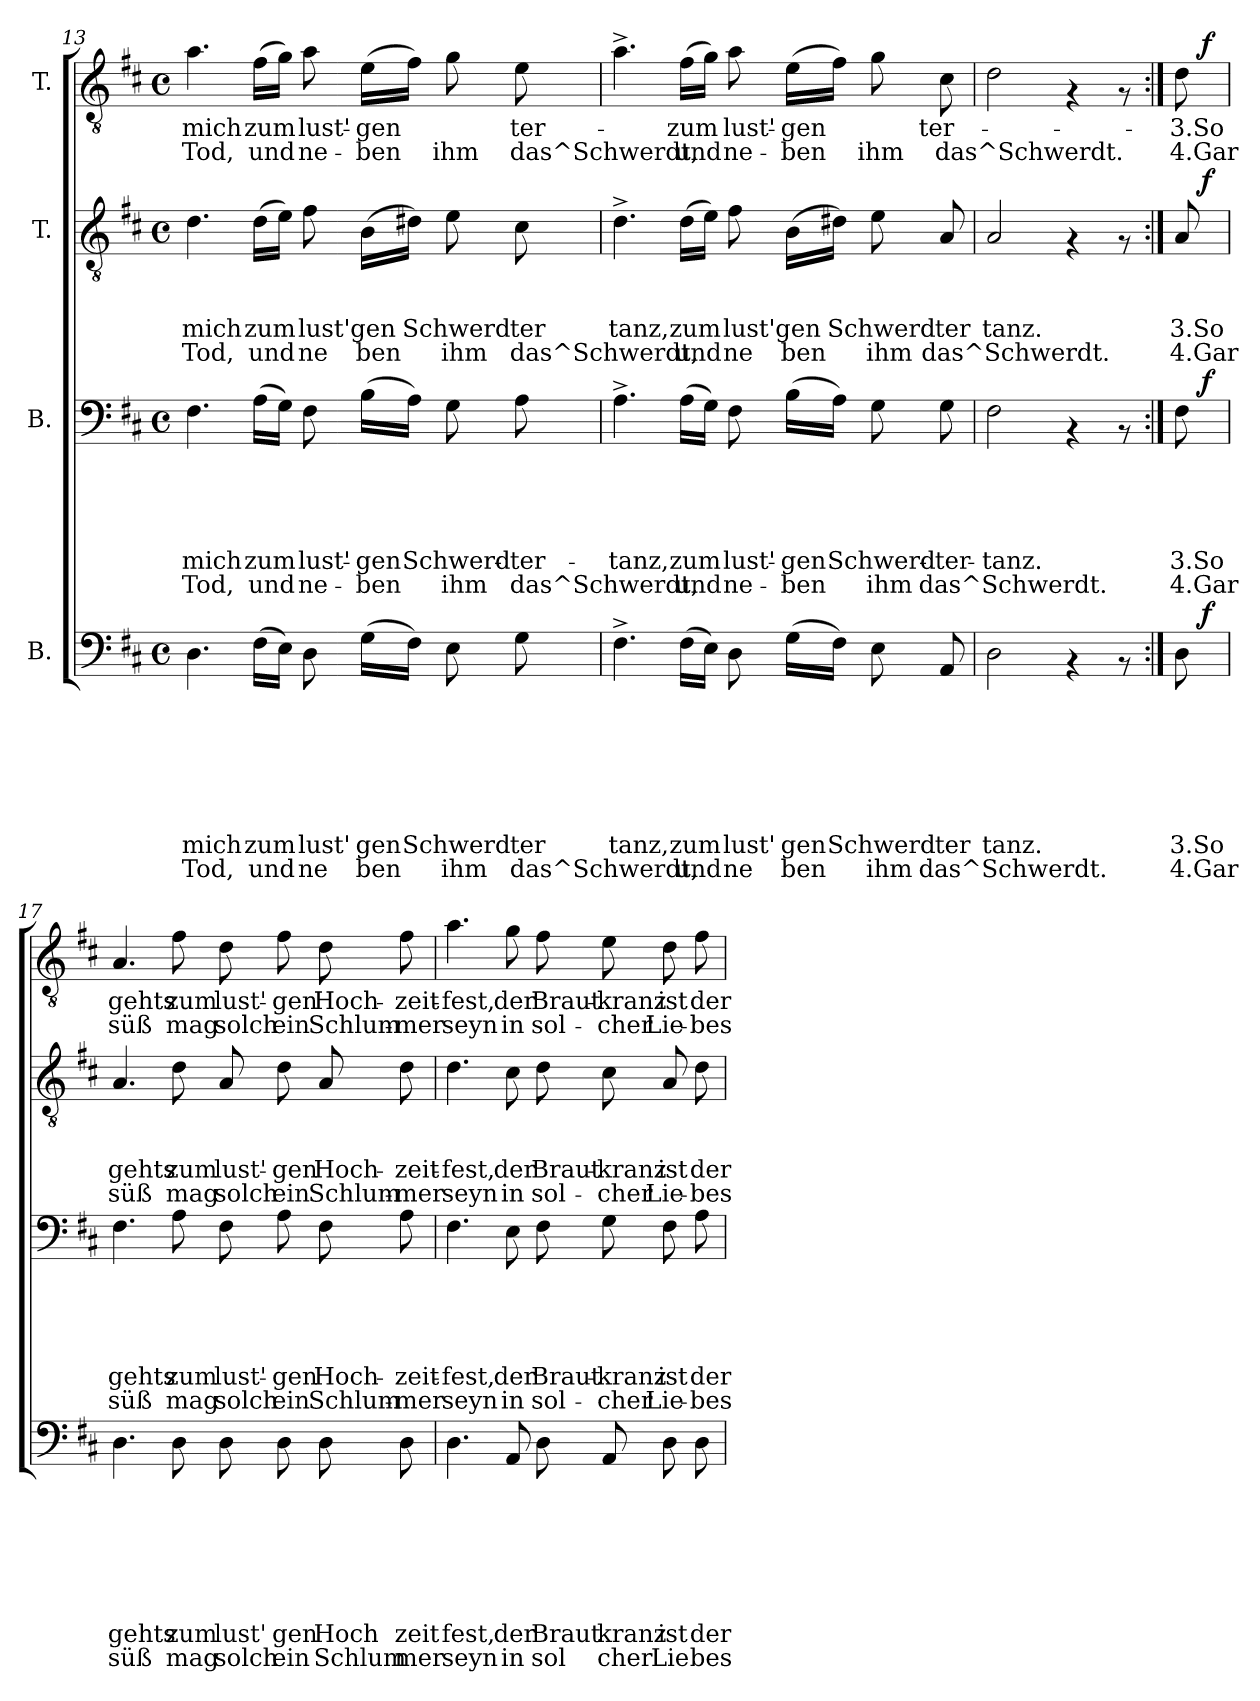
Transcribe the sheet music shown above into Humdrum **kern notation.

**kern	**text	**text	**text	**text	**text	**text	**text	**text	**dynam	**kern	**text	**text	**text	**text	**text	**text	**dynam	**kern	**text	**text	**text	**text	**dynam	**kern	**text	**text	**dynam
*part4	*part4	*part4	*part4	*part4	*part4	*part4	*part4	*part4	*part4	*part3	*part3	*part3	*part3	*part3	*part3	*part3	*part3	*part2	*part2	*part2	*part2	*part2	*part2	*part1	*part1	*part1	*part1
*staff4	*staff4	*staff4	*staff4	*staff4	*staff4	*staff4	*staff4	*staff4	*staff4	*staff3	*staff3	*staff3	*staff3	*staff3	*staff3	*staff3	*staff3	*staff2	*staff2	*staff2	*staff2	*staff2	*staff2	*staff1	*staff1	*staff1	*staff1
*I"B.	*	*	*	*	*	*	*	*	*	*I"B.	*	*	*	*	*	*	*	*I"T.	*	*	*	*	*	*I"T.	*	*	*
!!LO:LB:g=z
*clefF4	*	*	*	*	*	*	*	*	*	*clefF4	*	*	*	*	*	*	*	*clefGv2	*	*	*	*	*	*clefGv2	*	*	*
*k[f#c#]	*	*	*	*	*	*	*	*	*	*k[f#c#]	*	*	*	*	*	*	*	*k[f#c#]	*	*	*	*	*	*k[f#c#]	*	*	*
*D:	*	*	*	*	*	*	*	*	*	*D:	*	*	*	*	*	*	*	*D:	*	*	*	*	*	*D:	*	*	*
*M4/4	*	*	*	*	*	*	*	*	*	*M4/4	*	*	*	*	*	*	*	*M4/4	*	*	*	*	*	*M4/4	*	*	*
*met(c)	*	*	*	*	*	*	*	*	*	*met(c)	*	*	*	*	*	*	*	*met(c)	*	*	*	*	*	*met(c)	*	*	*
=13	=13	=13	=13	=13	=13	=13	=13	=13	=13	=13	=13	=13	=13	=13	=13	=13	=13	=13	=13	=13	=13	=13	=13	=13	=13	=13	=13
!	!	!	!	!	!	!	!LO:LY:b:rj	!LO:LY:b:rj	!	!	!	!	!	!	!LO:LY:b:rj	!LO:LY:b:rj	!	!	!	!	!LO:LY:b:rj	!LO:LY:b:rj	!	!	!LO:LY:b:rj	!LO:LY:b:rj	!
4.D\	.	.	.	.	.	.	mich	Tod,	.	4.F#\	.	.	.	.	mich	Tod,	.	4.d\	.	.	mich	Tod,	.	4.a\	mich	Tod,	.
!	!	!	!	!	!	!	!LO:LY:b:rj	!LO:LY:b:rj	!	!	!	!	!	!	!LO:LY:b:rj	!LO:LY:b:rj	!	!	!	!	!LO:LY:b:rj	!LO:LY:b:rj	!	!	!LO:LY:b:rj	!LO:LY:b:rj	!
(>16F#\LL	.	.	.	.	.	.	zum	und	.	(>16A\LL	.	.	.	.	zum	und	.	(>16d\LL	.	.	zum	und	.	(>16f#\LL	zum	und	.
16E\JJ)	.	.	.	.	.	.	.	.	.	16G\JJ)	.	.	.	.	.	.	.	16e\JJ)	.	.	.	.	.	16g\JJ)	.	.	.
!	!	!	!	!	!	!	!LO:LY:b:rj	!LO:LY:b:rj	!	!	!	!	!	!	!LO:LY:b:rj	!LO:LY:b:rj	!	!	!	!	!LO:LY:b:rj	!LO:LY:b:rj	!	!	!LO:LY:b:rj	!LO:LY:b:rj	!
8D\	.	.	.	.	.	.	lust'	ne	.	8F#\	.	.	.	.	lust'-	ne-	.	8f#\	.	.	lust'	ne	.	8a\	lust'-	ne-	.
!	!	!	!	!	!	!	!LO:LY:b:rj	!LO:LY:b:rj	!	!	!	!	!	!	!LO:LY:b:rj	!LO:LY:b:rj	!	!	!	!	!LO:LY:b:rj	!LO:LY:b:rj	!	!	!LO:LY:b:rj	!LO:LY:b:rj	!
(>16G\LL	.	.	.	.	.	.	gen	ben	.	(>16B\LL	.	.	.	.	-gen	-ben	.	(>16B\LL	.	.	gen	ben	.	(>16e\LL	-gen	-ben	.
!	!	!	!	!	!	!	!LO:LY:b:rj	!	!	!	!	!	!	!	!LO:LY:b:rj	!	!	!	!	!	!LO:LY:b:rj	!	!	!	!	!	!
16F#\JJ)	.	.	.	.	.	.	Schwerd	.	.	16A\JJ)	.	.	.	.	Schwerd-	.	.	16d#X\JJ)	.	.	Schwerd	.	.	16f#\JJ)	.	.	.
!	!	!	!	!	!	!	!	!LO:LY:b:rj	!	!	!	!	!	!	!	!LO:LY:b:rj	!	!	!	!	!	!LO:LY:b:rj	!	!	!	!LO:LY:b:rj	!
8E\	.	.	.	.	.	.	.	ihm	.	8G\	.	.	.	.	.	ihm	.	8e\	.	.	.	ihm	.	8g\	.	ihm	.
!	!	!	!	!	!	!	!LO:LY:b:rj	!LO:LY:b:rj	!	!	!	!	!	!	!LO:LY:b:rj	!LO:LY:b:rj	!	!	!	!	!LO:LY:b:rj	!LO:LY:b:rj	!	!	!LO:LY:b:rj	!LO:LY:b:rj	!
8G\	.	.	.	.	.	.	ter	das^Schwerdt,	.	8A\	.	.	.	.	-ter-	das^Schwerdt,	.	8c#\	.	.	ter	das^Schwerdt,	.	8e\	-ter-	das^Schwerdt,	.
=14!	=14!	=14!	=14!	=14!	=14!	=14!	=14!	=14!	=14!	=14!	=14!	=14!	=14!	=14!	=14!	=14!	=14!	=14!	=14!	=14!	=14!	=14!	=14!	=14!	=14!	=14!	=14!
!	!	!	!	!	!	!	!LO:LY:b:rj	!	!	!	!	!	!	!	!LO:LY:b:rj	!	!	!	!	!	!LO:LY:b:rj	!	!	!	!	!	!
4.F#^>\	.	.	.	.	.	.	tanz,	.	.	4.A^>\	.	.	.	.	-tanz,	.	.	4.d^>\	.	.	tanz,	.	.	4.a^>\	.	.	.
!	!	!	!	!	!	!	!LO:LY:b:rj	!LO:LY:b:rj	!	!	!	!	!	!	!LO:LY:b:rj	!LO:LY:b:rj	!	!	!	!	!LO:LY:b:rj	!LO:LY:b:rj	!	!	!LO:LY:b:rj	!LO:LY:b:rj	!
(>16F#\LL	.	.	.	.	.	.	zum	und	.	(>16A\LL	.	.	.	.	zum	und	.	(>16d\LL	.	.	zum	und	.	(>16f#\LL	zum	und	.
16E\JJ)	.	.	.	.	.	.	.	.	.	16G\JJ)	.	.	.	.	.	.	.	16e\JJ)	.	.	.	.	.	16g\JJ)	.	.	.
!	!	!	!	!	!	!	!LO:LY:b:rj	!LO:LY:b:rj	!	!	!	!	!	!	!LO:LY:b:rj	!LO:LY:b:rj	!	!	!	!	!LO:LY:b:rj	!LO:LY:b:rj	!	!	!LO:LY:b:rj	!LO:LY:b:rj	!
8D\	.	.	.	.	.	.	lust'	ne	.	8F#\	.	.	.	.	lust'-	ne-	.	8f#\	.	.	lust'	ne	.	8a\	lust'-	ne-	.
!	!	!	!	!	!	!	!LO:LY:b:rj	!LO:LY:b:rj	!	!	!	!	!	!	!LO:LY:b:rj	!LO:LY:b:rj	!	!	!	!	!LO:LY:b:rj	!LO:LY:b:rj	!	!	!LO:LY:b:rj	!LO:LY:b:rj	!
(>16G\LL	.	.	.	.	.	.	gen	ben	.	(>16B\LL	.	.	.	.	-gen	-ben	.	(>16B\LL	.	.	gen	ben	.	(>16e\LL	-gen	-ben	.
!	!	!	!	!	!	!	!LO:LY:b:rj	!	!	!	!	!	!	!	!LO:LY:b:rj	!	!	!	!	!	!LO:LY:b:rj	!	!	!	!	!	!
16F#\JJ)	.	.	.	.	.	.	Schwerd	.	.	16A\JJ)	.	.	.	.	Schwerd-	.	.	16d#X\JJ)	.	.	Schwerd	.	.	16f#\JJ)	.	.	.
!	!	!	!	!	!	!	!	!LO:LY:b:rj	!	!	!	!	!	!	!	!LO:LY:b:rj	!	!	!	!	!	!LO:LY:b:rj	!	!	!	!LO:LY:b:rj	!
8E\	.	.	.	.	.	.	.	ihm	.	8G\	.	.	.	.	.	ihm	.	8e\	.	.	.	ihm	.	8g\	.	ihm	.
!	!	!	!	!	!	!	!LO:LY:b:rj	!LO:LY:b:rj	!	!	!	!	!	!	!LO:LY:b:rj	!LO:LY:b:rj	!	!	!	!	!LO:LY:b:rj	!LO:LY:b:rj	!	!	!LO:LY:b:rj	!LO:LY:b:rj	!
8AA/	.	.	.	.	.	.	ter	das^Schwerdt.	.	8G\	.	.	.	.	-ter-	das^Schwerdt.	.	8A/	.	.	ter	das^Schwerdt.	.	8c#\	-ter-	das^Schwerdt.	.
=15!	=15!	=15!	=15!	=15!	=15!	=15!	=15!	=15!	=15!	=15!	=15!	=15!	=15!	=15!	=15!	=15!	=15!	=15!	=15!	=15!	=15!	=15!	=15!	=15!	=15!	=15!	=15!
!	!	!	!	!	!	!	!LO:LY:b:rj	!	!	!	!	!	!	!	!LO:LY:b:rj	!	!	!	!	!	!LO:LY:b:rj	!	!	!	!	!	!
2D\	.	.	.	.	.	.	tanz.	.	.	2F#\	.	.	.	.	-tanz.	.	.	2A/	.	.	tanz.	.	.	2d\	.	.	.
4rAA	.	.	.	.	.	.	.	.	.	4rAA	.	.	.	.	.	.	.	4rF	.	.	.	.	.	4rF	.	.	.
8rAA	.	.	.	.	.	.	.	.	.	8rAA	.	.	.	.	.	.	.	8rF	.	.	.	.	.	8rF	.	.	.
!!LO:PB:g=z
=16:|!	=16:|!	=16:|!	=16:|!	=16:|!	=16:|!	=16:|!	=16:|!	=16:|!	=16:|!	=16:|!	=16:|!	=16:|!	=16:|!	=16:|!	=16:|!	=16:|!	=16:|!	=16:|!	=16:|!	=16:|!	=16:|!	=16:|!	=16:|!	=16:|!	=16:|!	=16:|!	=16:|!
!	!	!	!	!	!	!	!LO:LY:b:rj	!LO:LY:b:rj	!	!	!	!	!	!	!LO:LY:b:rj	!LO:LY:b:rj	!	!	!	!	!LO:LY:b:rj	!LO:LY:b:rj	!	!	!LO:LY:b:rj	!LO:LY:b:rj	!
*^	*	*	*	*	*	*	*	*	*	*^	*	*	*	*	*	*	*	*^	*	*	*	*	*	*^	*	*	*
8D\	16ryy	.	.	.	.	.	.	3.So	4.Gar	.	8F#\	16ryy	.	.	.	.	3.So	4.Gar	.	8A/	16ryy	.	.	3.So	4.Gar	.	8d\	16ryy	3.So	4.Gar	.
!	!	!	!	!	!	!	!	!	!	!LO:DY:a	!	!	!	!	!	!	!	!	!LO:DY:a	!	!	!	!	!	!	!LO:DY:a	!	!	!	!	!LO:DY:a
.	16ryy	.	.	.	.	.	.	.	.	f	.	16ryy	.	.	.	.	.	.	f	.	16ryy	.	.	.	.	f	.	16ryy	.	.	f
=17!	=17!	=17!	=17!	=17!	=17!	=17!	=17!	=17!	=17!	=17!	=17!	=17!	=17!	=17!	=17!	=17!	=17!	=17!	=17!	=17!	=17!	=17!	=17!	=17!	=17!	=17!	=17!	=17!	=17!	=17!	=17!
!	!	!	!	!	!	!	!	!LO:LY:b:rj	!LO:LY:b:rj	!	!	!	!	!	!	!	!LO:LY:b:rj	!LO:LY:b:rj	!	!	!	!	!	!LO:LY:b:rj	!LO:LY:b:rj	!	!	!	!LO:LY:b:rj	!LO:LY:b:rj	!
*v	*v	*	*	*	*	*	*	*	*	*	*	*	*	*	*	*	*	*	*	*v	*v	*	*	*	*	*	*v	*v	*	*	*
*	*	*	*	*	*	*	*	*	*	*v	*v	*	*	*	*	*	*	*	*	*	*	*	*	*	*	*	*	*
4.D\	.	.	.	.	.	.	gehts	süß	.	4.F#\	.	.	.	.	gehts	süß	.	4.A/	.	.	gehts	süß	.	4.A/	gehts	süß	.
!	!	!	!	!	!	!	!LO:LY:b:rj	!LO:LY:b:rj	!	!	!	!	!	!	!LO:LY:b:rj	!LO:LY:b:rj	!	!	!	!	!LO:LY:b:rj	!LO:LY:b:rj	!	!	!LO:LY:b:rj	!LO:LY:b:rj	!
8D\	.	.	.	.	.	.	zum	mag	.	8A\	.	.	.	.	zum	mag	.	8d\	.	.	zum	mag	.	8f#\	zum	mag	.
!	!	!	!	!	!	!	!LO:LY:b:rj	!LO:LY:b:rj	!	!	!	!	!	!	!LO:LY:b:rj	!LO:LY:b:rj	!	!	!	!	!LO:LY:b:rj	!LO:LY:b:rj	!	!	!LO:LY:b:rj	!LO:LY:b:rj	!
8D\	.	.	.	.	.	.	lust'	solch	.	8F#\	.	.	.	.	lust'-	solch	.	8A/	.	.	lust'-	solch	.	8d\	lust'-	solch	.
!	!	!	!	!	!	!	!LO:LY:b:rj	!LO:LY:b:rj	!	!	!	!	!	!	!LO:LY:b:rj	!LO:LY:b:rj	!	!	!	!	!LO:LY:b:rj	!LO:LY:b:rj	!	!	!LO:LY:b:rj	!LO:LY:b:rj	!
8D\	.	.	.	.	.	.	gen	ein	.	8A\	.	.	.	.	-gen	ein	.	8d\	.	.	-gen	ein	.	8f#\	-gen	ein	.
!	!	!	!	!	!	!	!LO:LY:b:rj	!LO:LY:b:rj	!	!	!	!	!	!	!LO:LY:b:rj	!LO:LY:b:rj	!	!	!	!	!LO:LY:b:rj	!LO:LY:b:rj	!	!	!LO:LY:b:rj	!LO:LY:b:rj	!
8D\	.	.	.	.	.	.	Hoch	Schlum	.	8F#\	.	.	.	.	Hoch-	Schlum-	.	8A/	.	.	Hoch-	Schlum-	.	8d\	Hoch-	Schlum-	.
!	!	!	!	!	!	!	!LO:LY:b:rj	!LO:LY:b:rj	!	!	!	!	!	!	!LO:LY:b:rj	!LO:LY:b:rj	!	!	!	!	!LO:LY:b:rj	!LO:LY:b:rj	!	!	!LO:LY:b:rj	!LO:LY:b:rj	!
8D\	.	.	.	.	.	.	zeit	mer	.	8A\	.	.	.	.	-zeit-	-mer	.	8d\	.	.	-zeit-	-mer	.	8f#\	-zeit-	-mer	.
=18!	=18!	=18!	=18!	=18!	=18!	=18!	=18!	=18!	=18!	=18!	=18!	=18!	=18!	=18!	=18!	=18!	=18!	=18!	=18!	=18!	=18!	=18!	=18!	=18!	=18!	=18!	=18!
!	!	!	!	!	!	!	!LO:LY:b:rj	!LO:LY:b:rj	!	!	!	!	!	!	!LO:LY:b:rj	!LO:LY:b:rj	!	!	!	!	!LO:LY:b:rj	!LO:LY:b:rj	!	!	!LO:LY:b:rj	!LO:LY:b:rj	!
4.D\	.	.	.	.	.	.	fest,	seyn	.	4.F#\	.	.	.	.	-fest,	seyn	.	4.d\	.	.	-fest,	seyn	.	4.a\	-fest,	seyn	.
!	!	!	!	!	!	!	!LO:LY:b:rj	!LO:LY:b:rj	!	!	!	!	!	!	!LO:LY:b:rj	!LO:LY:b:rj	!	!	!	!	!LO:LY:b:rj	!LO:LY:b:rj	!	!	!LO:LY:b:rj	!LO:LY:b:rj	!
8AA/	.	.	.	.	.	.	der	in	.	8E\	.	.	.	.	der	in	.	8c#\	.	.	der	in	.	8g\	der	in	.
!	!	!	!	!	!	!	!LO:LY:b:rj	!LO:LY:b:rj	!	!	!	!	!	!	!LO:LY:b:rj	!LO:LY:b:rj	!	!	!	!	!LO:LY:b:rj	!LO:LY:b:rj	!	!	!LO:LY:b:rj	!LO:LY:b:rj	!
8D\	.	.	.	.	.	.	Braut	sol	.	8F#\	.	.	.	.	Braut-	sol-	.	8d\	.	.	Braut-	sol-	.	8f#\	Braut-	sol-	.
!	!	!	!	!	!	!	!LO:LY:b:rj	!LO:LY:b:rj	!	!	!	!	!	!	!LO:LY:b:rj	!LO:LY:b:rj	!	!	!	!	!LO:LY:b:rj	!LO:LY:b:rj	!	!	!LO:LY:b:rj	!LO:LY:b:rj	!
8AA/	.	.	.	.	.	.	kranz	cher	.	8G\	.	.	.	.	-kranz	-cher	.	8c#\	.	.	-kranz	-cher	.	8e\	-kranz	-cher	.
!	!	!	!	!	!	!	!LO:LY:b:rj	!LO:LY:b:rj	!	!	!	!	!	!	!LO:LY:b:rj	!LO:LY:b:rj	!	!	!	!	!LO:LY:b:rj	!LO:LY:b:rj	!	!	!LO:LY:b:rj	!LO:LY:b:rj	!
8D\	.	.	.	.	.	.	ist	Lie	.	8F#\	.	.	.	.	ist	Lie-	.	8A/	.	.	ist	Lie-	.	8d\	ist	Lie-	.
!	!	!	!	!	!	!	!LO:LY:b:rj	!LO:LY:b:rj	!	!	!	!	!	!	!LO:LY:b:rj	!LO:LY:b:rj	!	!	!	!	!LO:LY:b:rj	!LO:LY:b:rj	!	!	!LO:LY:b:rj	!LO:LY:b:rj	!
8D\	.	.	.	.	.	.	der	bes	.	8A\	.	.	.	.	der	-bes-	.	8d\	.	.	der	-bes-	.	8f#\	der	-bes-	.
=!	=!	=!	=!	=!	=!	=!	=!	=!	=!	=!	=!	=!	=!	=!	=!	=!	=!	=!	=!	=!	=!	=!	=!	=!	=!	=!	=!
*-	*-	*-	*-	*-	*-	*-	*-	*-	*-	*-	*-	*-	*-	*-	*-	*-	*-	*-	*-	*-	*-	*-	*-	*-	*-	*-	*-
